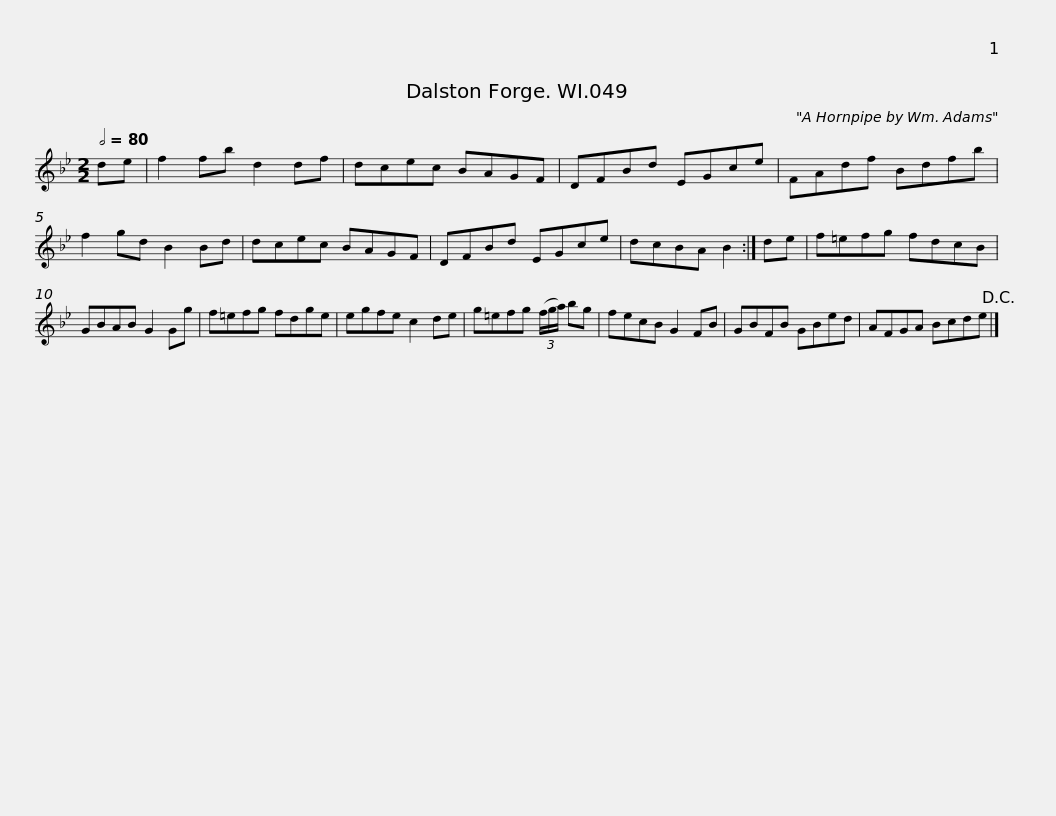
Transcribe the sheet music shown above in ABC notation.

X:1
L:1/8
Q:1/2=80
M:2/2
I:linebreak $
K:Bb
V:1 treble
V:1
 de | f2 fb d2 df | dcec BAGF | DFBd EGce | FAdf Bdfb |$ %5
 f2 gd B2 Bd | dcec BAGF | DFBd EGce | dcBA B2 :|$ de | %10
 f=efg fdcB | GBAB G2 Gg | f=efg fdge | egfe c2 de |$ g=efg (3(f/g/a/) bg | %15
 fecB G2 FB | GBFB GBed | AFGA Bcde!D.C.! |] %18
